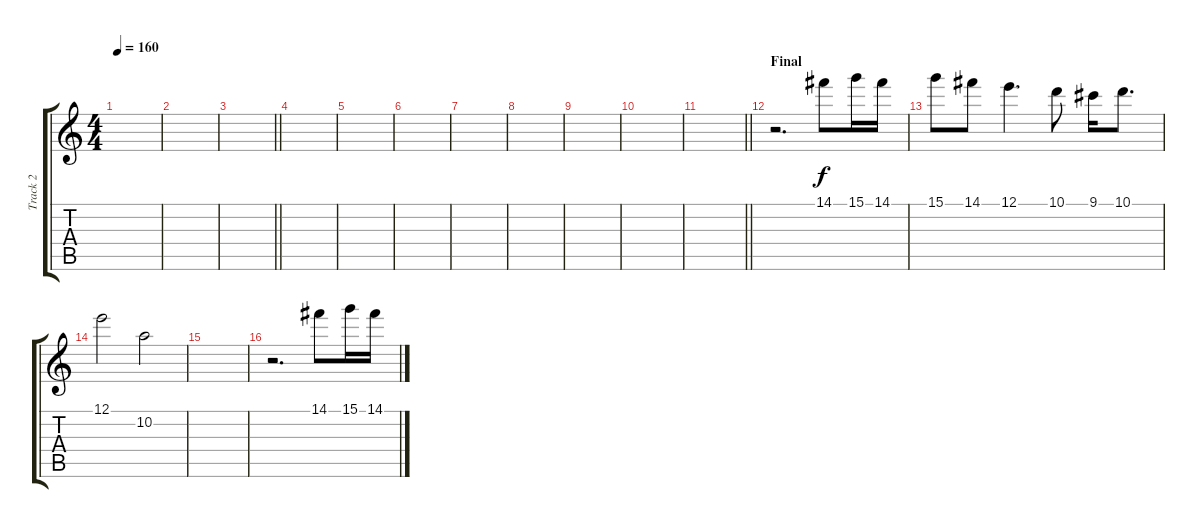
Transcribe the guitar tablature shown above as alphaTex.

\track ("Track 2" "Track 2") {instrument distortionguitar}
\staff {score tabs}
\tuning (E4 B3 G3 D3 A2 E2) {hide}
\ts (4 4)
\tempo 160
\clef g2
\ks c
|
|
\barLineRight lightlight
|
|
|
|
|
|
|
|
\barLineRight lightlight
|
\section ("" "Final")
r.2{d} 14.1.8 15.1.16 14.1.16 |
15.1.8 14.1.8 12.1.4{d} 10.1.8 9.1.16 10.1.8{d} |
12.1.2 10.2.2 |
|
r.2{d} 14.1.8 15.1.16 14.1.16
